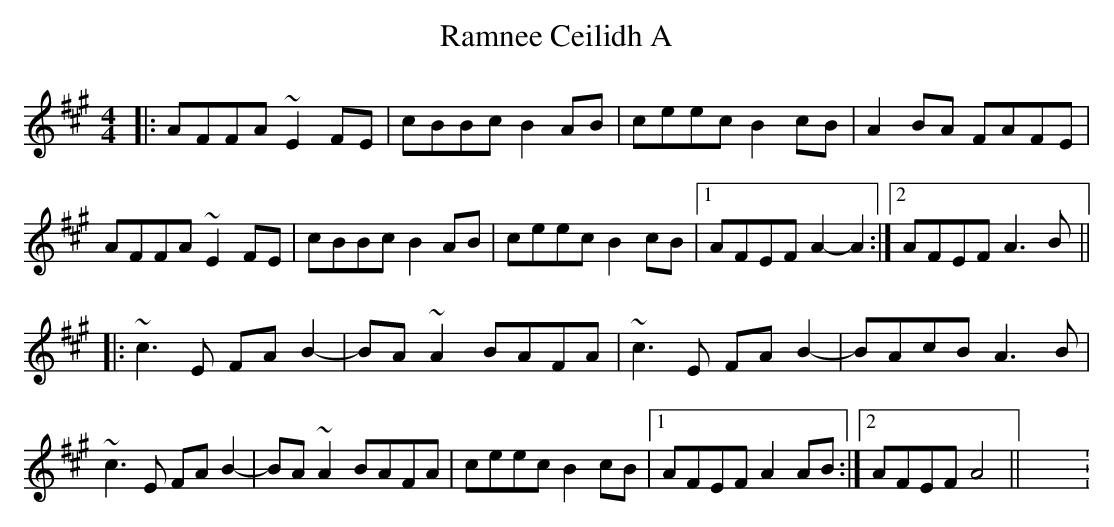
X:1.1
T:Ramnee Ceilidh A
M:4/4
L:1/8
K:Amaj
|:AFFA ~E2FE|cBBc B2AB|ceec B2cB|A2BA FAFE|
AFFA ~E2FE|cBBc B2AB|ceec B2cB|1 AFEF A2-A2:|2 AFEF A3B||
|:~c3E FAB2|-BA~A2 BAFA|~c3E FAB2|-BAcB A3B|
~c3E FAB2|-BA~A2 BAFA|ceec B2cB|1AFEF A2AB:|2 AFEF A4||X: 1
